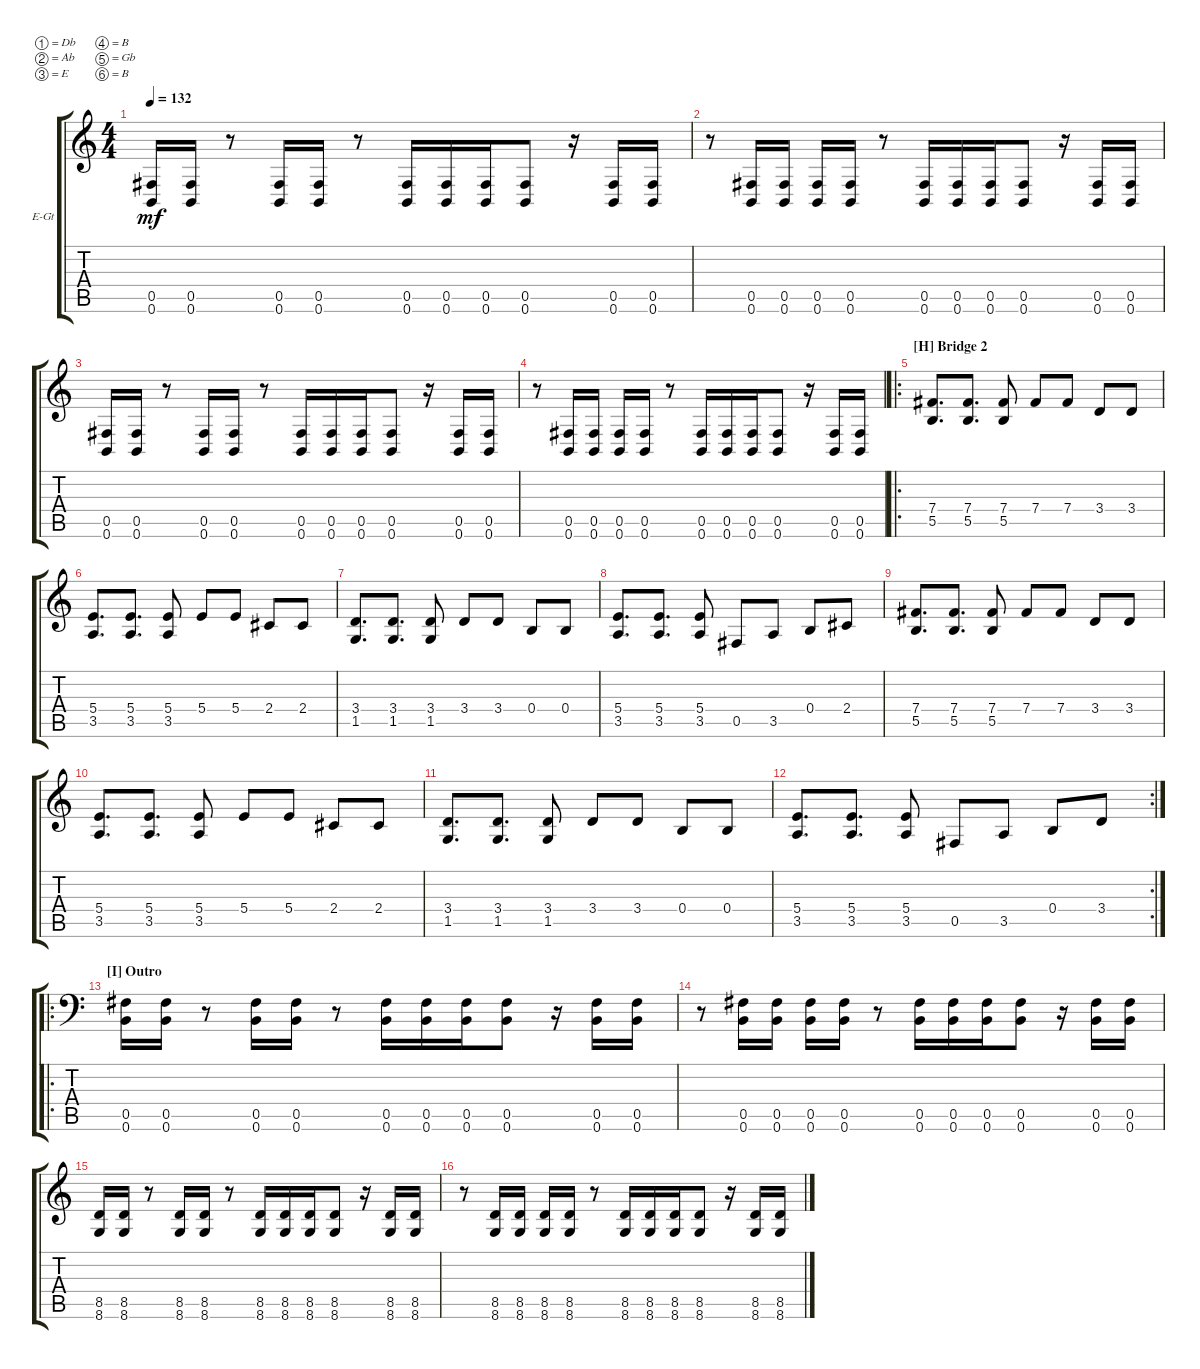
\bracketExtendMode groupsimilarinstruments
\firstSystemTrackNameOrientation horizontal
\otherSystemsTrackNameOrientation horizontal
\track ("Electric Guitar 2" "E-Gt") {instrument distortionguitar}
\staff {score tabs}
\tuning (Db4 Ab3 E3 B2 Gb2 B1)
\ts (4 4)
\tempo 132
\clef g2
\ks c
(0.6 0.5).16{dy mf} (0.5 0.6).16 r.8 (0.6 0.5).16 (0.5 0.6).16 r.8 (0.6 0.5).16 (0.5 0.6).16 (0.6 0.5).16 (0.5 0.6).8 r.16 (0.6 0.5).16 (0.5 0.6).16 |
r.8 (0.6 0.5).16 (0.5 0.6).16 (0.6 0.5).16 (0.5 0.6).16 r.8 (0.6 0.5).16 (0.5 0.6).16 (0.6 0.5).16 (0.5 0.6).8 r.16 (0.6 0.5).16 (0.5 0.6).16 |
(0.6 0.5).16 (0.5 0.6).16 r.8 (0.6 0.5).16 (0.5 0.6).16 r.8 (0.6 0.5).16 (0.5 0.6).16 (0.6 0.5).16 (0.5 0.6).8 r.16 (0.6 0.5).16 (0.5 0.6).16 |
r.8 (0.6 0.5).16 (0.5 0.6).16 (0.6 0.5).16 (0.5 0.6).16 r.8 (0.6 0.5).16 (0.5 0.6).16 (0.6 0.5).16 (0.5 0.6).8 r.16 (0.6 0.5).16 (0.5 0.6).16 |
\ro
\section ("H" "Bridge 2")
(5.5 7.4).8{d} (7.4 5.5).8{d} (5.5 7.4).8 7.4.8 7.4.8 3.4.8 3.4.8 |
(3.5 5.4).8{d} (5.4 3.5).8{d} (5.4 3.5).8 5.4.8 5.4.8 2.4.8 2.4.8 |
(1.5 3.4).8{d} (3.4 1.5).8{d} (1.5 3.4).8 3.4.8 3.4.8 0.4.8 0.4.8 |
(3.5 5.4).8{d} (5.4 3.5).8{d} (3.5 5.4).8 0.5.8 3.5.8 0.4.8 2.4.8 |
(5.5 7.4).8{d} (7.4 5.5).8{d} (5.5 7.4).8 7.4.8 7.4.8 3.4.8 3.4.8 |
(3.5 5.4).8{d} (5.4 3.5).8{d} (5.4 3.5).8 5.4.8 5.4.8 2.4.8 2.4.8 |
(1.5 3.4).8{d} (3.4 1.5).8{d} (1.5 3.4).8 3.4.8 3.4.8 0.4.8 0.4.8 |
\rc 2
(3.5 5.4).8{d} (5.4 3.5).8{d} (3.5 5.4).8 0.5.8 3.5.8 0.4.8 3.4.8 |
\ro
\section ("I" "Outro")
\clef f4
(0.6 0.5).16 (0.5 0.6).16 r.8 (0.6 0.5).16 (0.5 0.6).16 r.8 (0.6 0.5).16 (0.5 0.6).16 (0.6 0.5).16 (0.5 0.6).8 r.16 (0.6 0.5).16 (0.5 0.6).16 |
r.8 (0.6 0.5).16 (0.5 0.6).16 (0.6 0.5).16 (0.5 0.6).16 r.8 (0.6 0.5).16 (0.5 0.6).16 (0.6 0.5).16 (0.5 0.6).8 r.16 (0.6 0.5).16 (0.5 0.6).16 |
\clef g2
(8.6 8.5).16 (8.5 8.6).16 r.8 (8.6 8.5).16 (8.6 8.5).16 r.8 (8.5 8.6).16 (8.6 8.5).16 (8.6 8.5).16 (8.6 8.5).8 r.16 (8.6 8.5).16 (8.6 8.5).16 |
r.8 (8.6 8.5).16 (8.5 8.6).16 (8.5 8.6).16 (8.5 8.6).16 r.8 (8.6 8.5).16 (8.5 8.6).16 (8.5 8.6).16 (8.6 8.5).8 r.16 (8.5 8.6).16 (8.6 8.5).16
